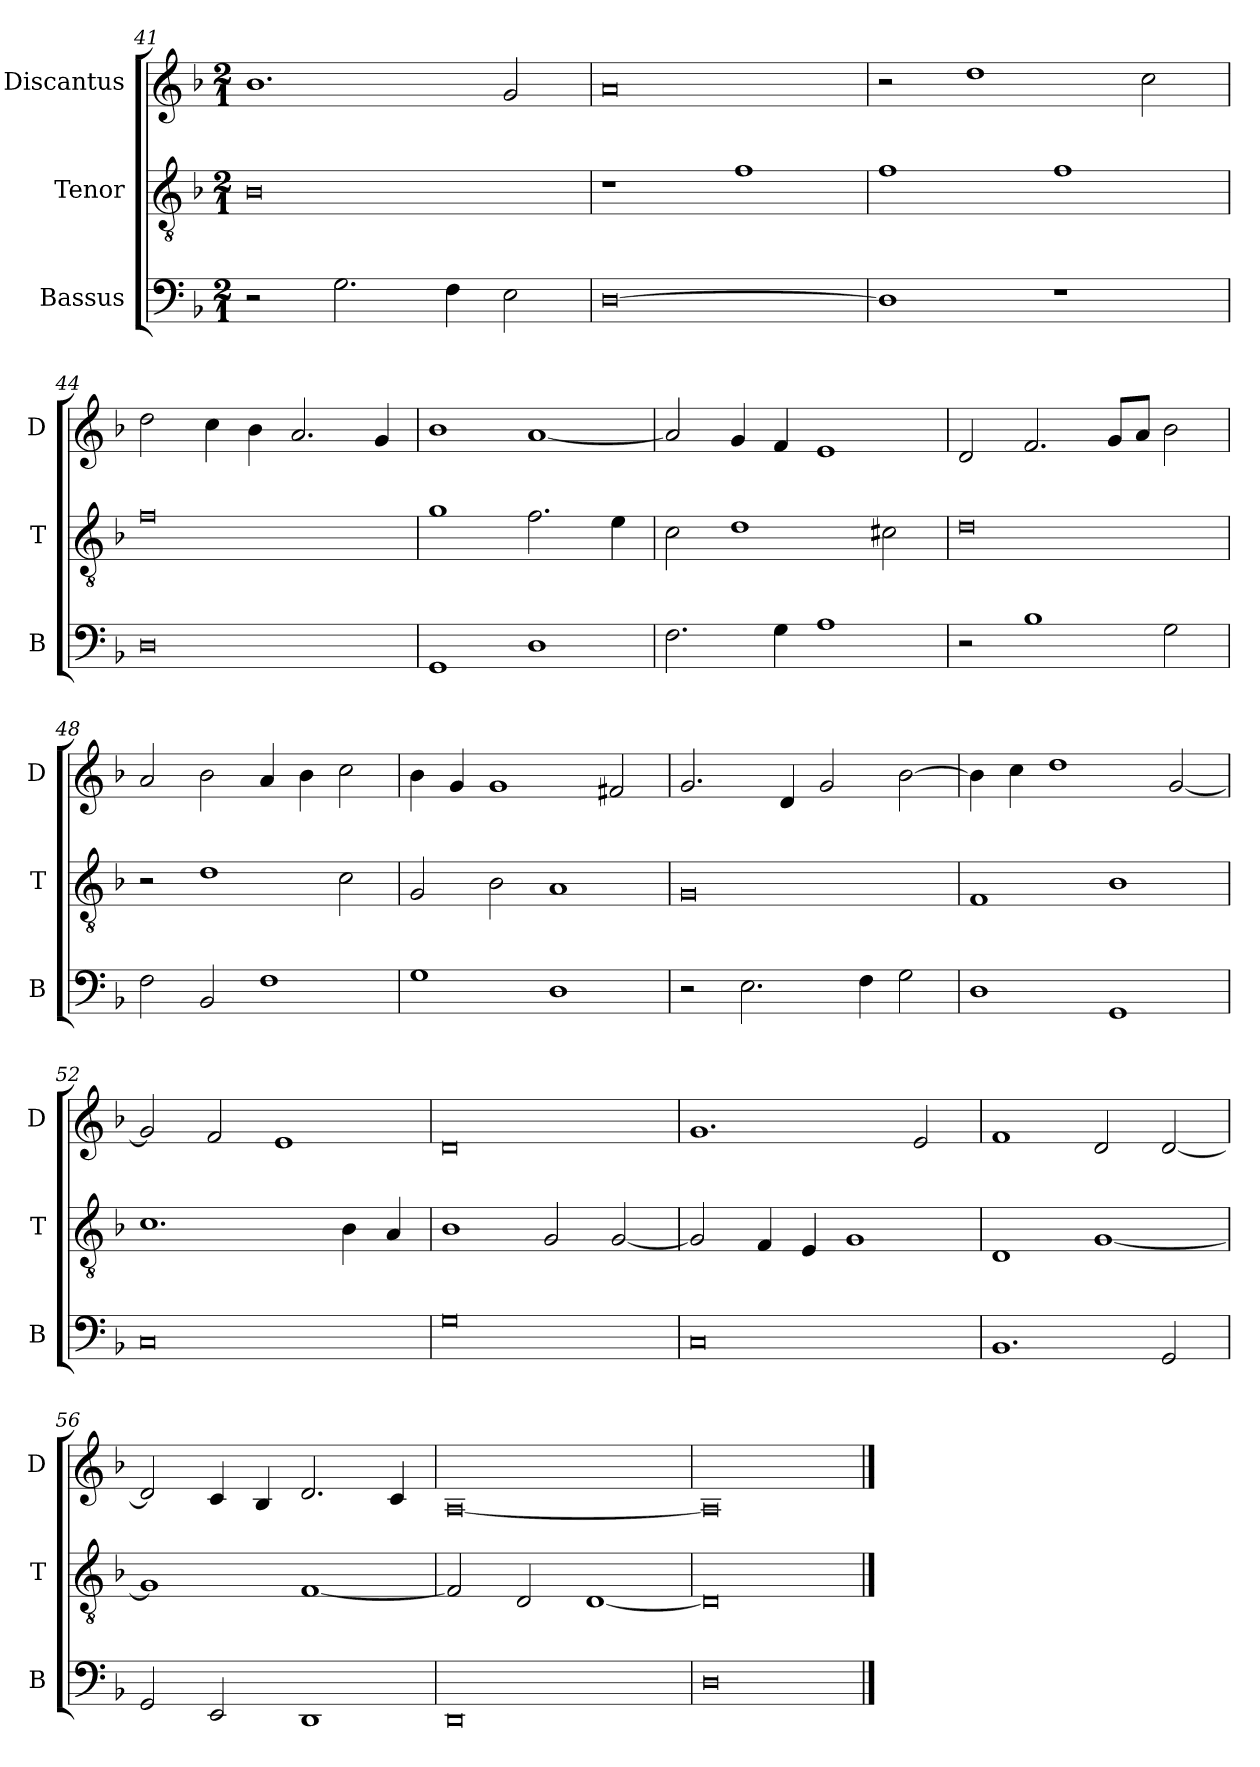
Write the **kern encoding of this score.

**kern	**kern	**kern
*part3	*part2	*part1
*staff3	*staff2	*staff1
*I"Bassus	*I"Tenor	*I"Discantus
*I'B	*I'T	*I'D
*clefF4	*clefGv2	*clefG2
*k[b-]	*k[b-]	*k[b-]
*M2/1	*M2/1	*M2/1
=41	=41	=41
2r	0B-	1.b-
2.G\	.	.
4F\	.	.
2E\	.	2g/
=42	=42	=42
[0D	1r	0a
.	1f	.
=43	=43	=43
1D]	1f	2r
.	.	1dd
1r	1f	.
.	.	2cc\
=44	=44	=44
0D	0f	2dd\
.	.	4cc\
.	.	4b-\
.	.	2.a/
.	.	4g/
=45	=45	=45
1GG	1g	1b-
1D	2.f\	[1a
.	4e\	.
=46	=46	=46
2.F\	2c\	2a/]
.	1d	4g/
4G\	.	4f/
1A	.	1e
.	2c#X\	.
=47	=47	=47
2r	0d	2d/
1B-	.	2.f/
.	.	8g/L
.	.	8a/J
2G\	.	2b-\
=48	=48	=48
2F\	2r	2a/
2BB-/	1d	2b-\
1F	.	4a/
.	.	4b-\
.	2c\	2cc\
=49	=49	=49
1G	2G/	4b-\
.	.	4g/
.	2B-\	1g
1D	1A	.
.	.	2f#X/
=50	=50	=50
2r	0G	2.g/
2.E\	.	.
.	.	4d/
.	.	2g/
4F\	.	.
2G\	.	[2b-\
=51	=51	=51
1D	1F	4b-\]
.	.	4cc\
.	.	1dd
1GG	1B-	.
.	.	[2g/
=52	=52	=52
0C	1.c	2g/]
.	.	2f/
.	.	1e
.	4B-\	.
.	4A/	.
=53	=53	=53
0G	1B-	0d
.	2G/	.
.	[2G/	.
=54	=54	=54
0C	2G/]	1.g
.	4F/	.
.	4E/	.
.	1G	.
.	.	2e/
=55	=55	=55
1.BB-	1D	1f
.	[1G	2d/
2GG/	.	[2d/
=56	=56	=56
2GG/	1G]	2d/]
2EE/	.	4c/
.	.	4B-/
1DD	[1F	2.d/
.	.	4c/
=57	=57	=57
0DD	2F/]	[0A
.	2D/	.
.	[1D	.
=58	=58	=58
0D	0D]	0A]
==	==	==
*-	*-	*-
